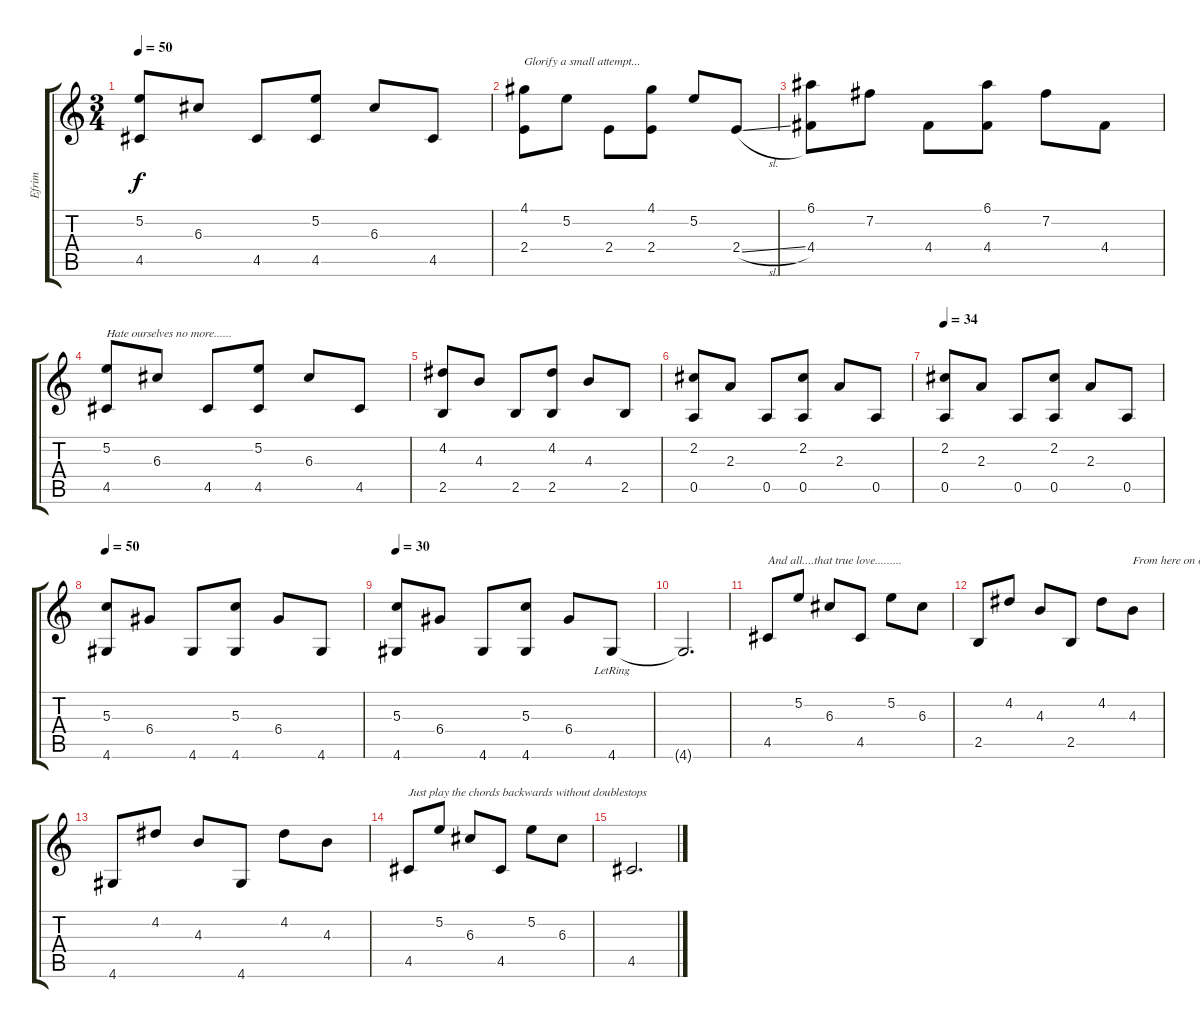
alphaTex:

\track ("Efrim " "Efrim ") {instrument acousticguitarsteel}
\staff {score tabs}
\tuning (E4 B3 G3 D3 A2 E2) {hide}
\ts (3 4)
\tempo 50
\clef g2
\ks c
(5.2 4.5).8{dy f} 6.3.8 4.5.8 (5.2 4.5).8 6.3.8 4.5.8 |
(4.1 2.4).8{txt "Glorify a small attempt..."} 5.2.8 2.4.8 (4.1 2.4).8 5.2.8 2.4{sl}.8 |
(6.1 4.4).8 7.2.8 4.4.8 (6.1 4.4).8 7.2.8 4.4.8 |
(5.2 4.5).8{txt "Hate ourselves no more......"} 6.3.8 4.5.8 (5.2 4.5).8 6.3.8 4.5.8 |
(4.2 2.5).8 4.3.8 2.5.8 (4.2 2.5).8 4.3.8 2.5.8 |
(2.2 0.5).8 2.3.8 0.5.8 (2.2 0.5).8 2.3.8 0.5.8 |
\tempo 34
(2.2 0.5).8 2.3.8 0.5.8 (2.2 0.5).8 2.3.8 0.5.8 |
\tempo 50
(5.3 4.6).8 6.4.8 4.6.8 (5.3 4.6).8 6.4.8 4.6.8 |
\tempo 30
(5.3 4.6).8 6.4.8 4.6.8 (5.3 4.6).8 6.4.8 4.6{lr}.8 |
4.6{t}.2{d} |
4.5.8{txt "And all....that true love........."} 5.2.8 6.3.8 4.5.8 5.2.8 6.3.8 |
2.5.8 4.2.8 4.3.8 2.5.8 4.2.8 4.3.8{txt "From here on out its the same progression"} |
4.6.8 4.2.8 4.3.8 4.6.8 4.2.8 4.3.8 |
4.5.8{txt "Just play the chords backwards without doublestops"} 5.2.8 6.3.8 4.5.8 5.2.8 6.3.8 |
4.5.2{d}
